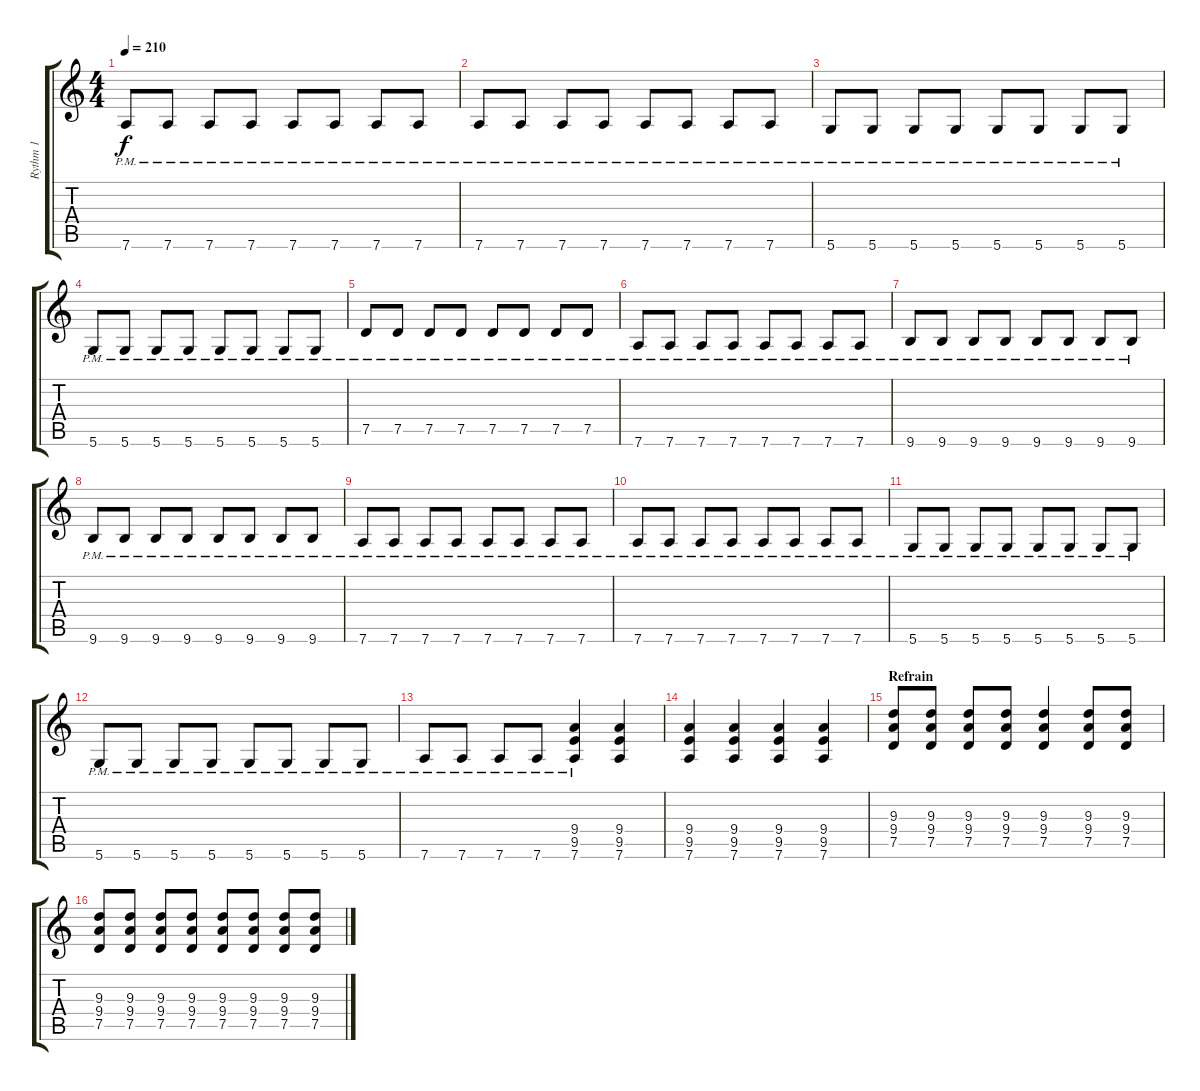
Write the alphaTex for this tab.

\track ("Rythm 1" "Rythm 1") {instrument overdrivenguitar}
\staff {score tabs}
\tuning (D4 A3 F3 C3 G2 D2) {hide}
\ts (4 4)
\tempo 210
\clef g2
\ks c
7.6{pm}.8{dy f} 7.6{pm}.8 7.6{pm}.8 7.6{pm}.8 7.6{pm}.8 7.6{pm}.8 7.6{pm}.8 7.6{pm}.8 |
7.6{pm}.8 7.6{pm}.8 7.6{pm}.8 7.6{pm}.8 7.6{pm}.8 7.6{pm}.8 7.6{pm}.8 7.6{pm}.8 |
5.6{pm}.8 5.6{pm}.8 5.6{pm}.8 5.6{pm}.8 5.6{pm}.8 5.6{pm}.8 5.6{pm}.8 5.6{pm}.8 |
5.6{pm}.8 5.6{pm}.8 5.6{pm}.8 5.6{pm}.8 5.6{pm}.8 5.6{pm}.8 5.6{pm}.8 5.6{pm}.8 |
7.5{pm}.8 7.5{pm}.8 7.5{pm}.8 7.5{pm}.8 7.5{pm}.8 7.5{pm}.8 7.5{pm}.8 7.5{pm}.8 |
7.6{pm}.8 7.6{pm}.8 7.6{pm}.8 7.6{pm}.8 7.6{pm}.8 7.6{pm}.8 7.6{pm}.8 7.6{pm}.8 |
9.6{pm}.8 9.6{pm}.8 9.6{pm}.8 9.6{pm}.8 9.6{pm}.8 9.6{pm}.8 9.6{pm}.8 9.6{pm}.8 |
9.6{pm}.8 9.6{pm}.8 9.6{pm}.8 9.6{pm}.8 9.6{pm}.8 9.6{pm}.8 9.6{pm}.8 9.6{pm}.8 |
7.6{pm}.8 7.6{pm}.8 7.6{pm}.8 7.6{pm}.8 7.6{pm}.8 7.6{pm}.8 7.6{pm}.8 7.6{pm}.8 |
7.6{pm}.8 7.6{pm}.8 7.6{pm}.8 7.6{pm}.8 7.6{pm}.8 7.6{pm}.8 7.6{pm}.8 7.6{pm}.8 |
5.6{pm}.8 5.6{pm}.8 5.6{pm}.8 5.6{pm}.8 5.6{pm}.8 5.6{pm}.8 5.6{pm}.8 5.6{pm}.8 |
5.6{pm}.8 5.6{pm}.8 5.6{pm}.8 5.6{pm}.8 5.6{pm}.8 5.6{pm}.8 5.6{pm}.8 5.6{pm}.8 |
7.6{pm}.8 7.6{pm}.8 7.6{pm}.8 7.6{pm}.8 (9.4 9.5 7.6{pm}).4 (9.4 9.5 7.6).4 |
(9.4 9.5 7.6).4 (9.4 9.5 7.6).4 (9.4 9.5 7.6).4 (9.4 9.5 7.6).4 |
\section ("" "Refrain")
(9.3 9.4 7.5).8 (9.3 9.4 7.5).8 (9.3 9.4 7.5).8 (9.3 9.4 7.5).8 (9.3 9.4 7.5).4 (9.3 9.4 7.5).8 (9.3 9.4 7.5).8 |
(9.3 9.4 7.5).8 (9.3 9.4 7.5).8 (9.3 9.4 7.5).8 (9.3 9.4 7.5).8 (9.3 9.4 7.5).8 (9.3 9.4 7.5).8 (9.3 9.4 7.5).8 (9.3 9.4 7.5).8
